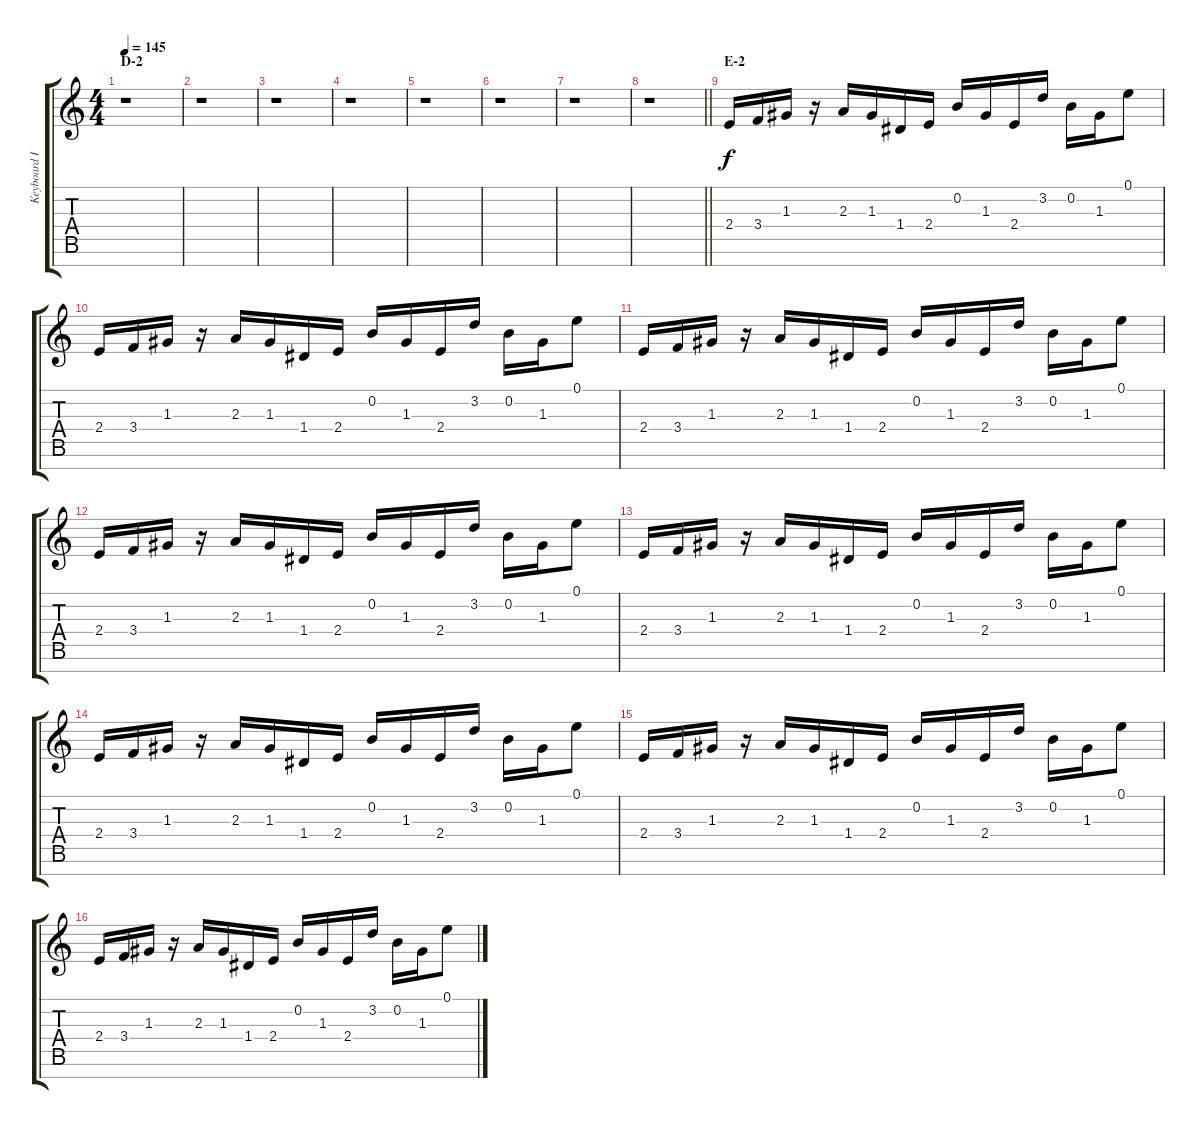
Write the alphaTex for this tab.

\track ("Keyboard I" "Keyboard I") {instrument synthbrass1}
\staff {score tabs}
\tuning (E5 B4 G4 D4 A3 E3 B2) {hide}
\ts (4 4)
\section ("" "D-2")
\tempo 145
\clef g2
\ks c
r.1{dy f} |
r.1 |
r.1 |
r.1 |
r.1 |
r.1 |
r.1 |
\barLineRight lightlight
r.1 |
\section ("" "E-2")
2.4.16 3.4.16 1.3.16 r.16 2.3.16 1.3.16 1.4.16 2.4.16 0.2.16 1.3.16 2.4.16 3.2.16 0.2.16 1.3.16 0.1.8 |
2.4.16 3.4.16 1.3.16 r.16 2.3.16 1.3.16 1.4.16 2.4.16 0.2.16 1.3.16 2.4.16 3.2.16 0.2.16 1.3.16 0.1.8 |
2.4.16 3.4.16 1.3.16 r.16 2.3.16 1.3.16 1.4.16 2.4.16 0.2.16 1.3.16 2.4.16 3.2.16 0.2.16 1.3.16 0.1.8 |
2.4.16 3.4.16 1.3.16 r.16 2.3.16 1.3.16 1.4.16 2.4.16 0.2.16 1.3.16 2.4.16 3.2.16 0.2.16 1.3.16 0.1.8 |
2.4.16 3.4.16 1.3.16 r.16 2.3.16 1.3.16 1.4.16 2.4.16 0.2.16 1.3.16 2.4.16 3.2.16 0.2.16 1.3.16 0.1.8 |
2.4.16 3.4.16 1.3.16 r.16 2.3.16 1.3.16 1.4.16 2.4.16 0.2.16 1.3.16 2.4.16 3.2.16 0.2.16 1.3.16 0.1.8 |
2.4.16 3.4.16 1.3.16 r.16 2.3.16 1.3.16 1.4.16 2.4.16 0.2.16 1.3.16 2.4.16 3.2.16 0.2.16 1.3.16 0.1.8 |
2.4.16 3.4.16 1.3.16 r.16 2.3.16 1.3.16 1.4.16 2.4.16 0.2.16 1.3.16 2.4.16 3.2.16 0.2.16 1.3.16 0.1.8
